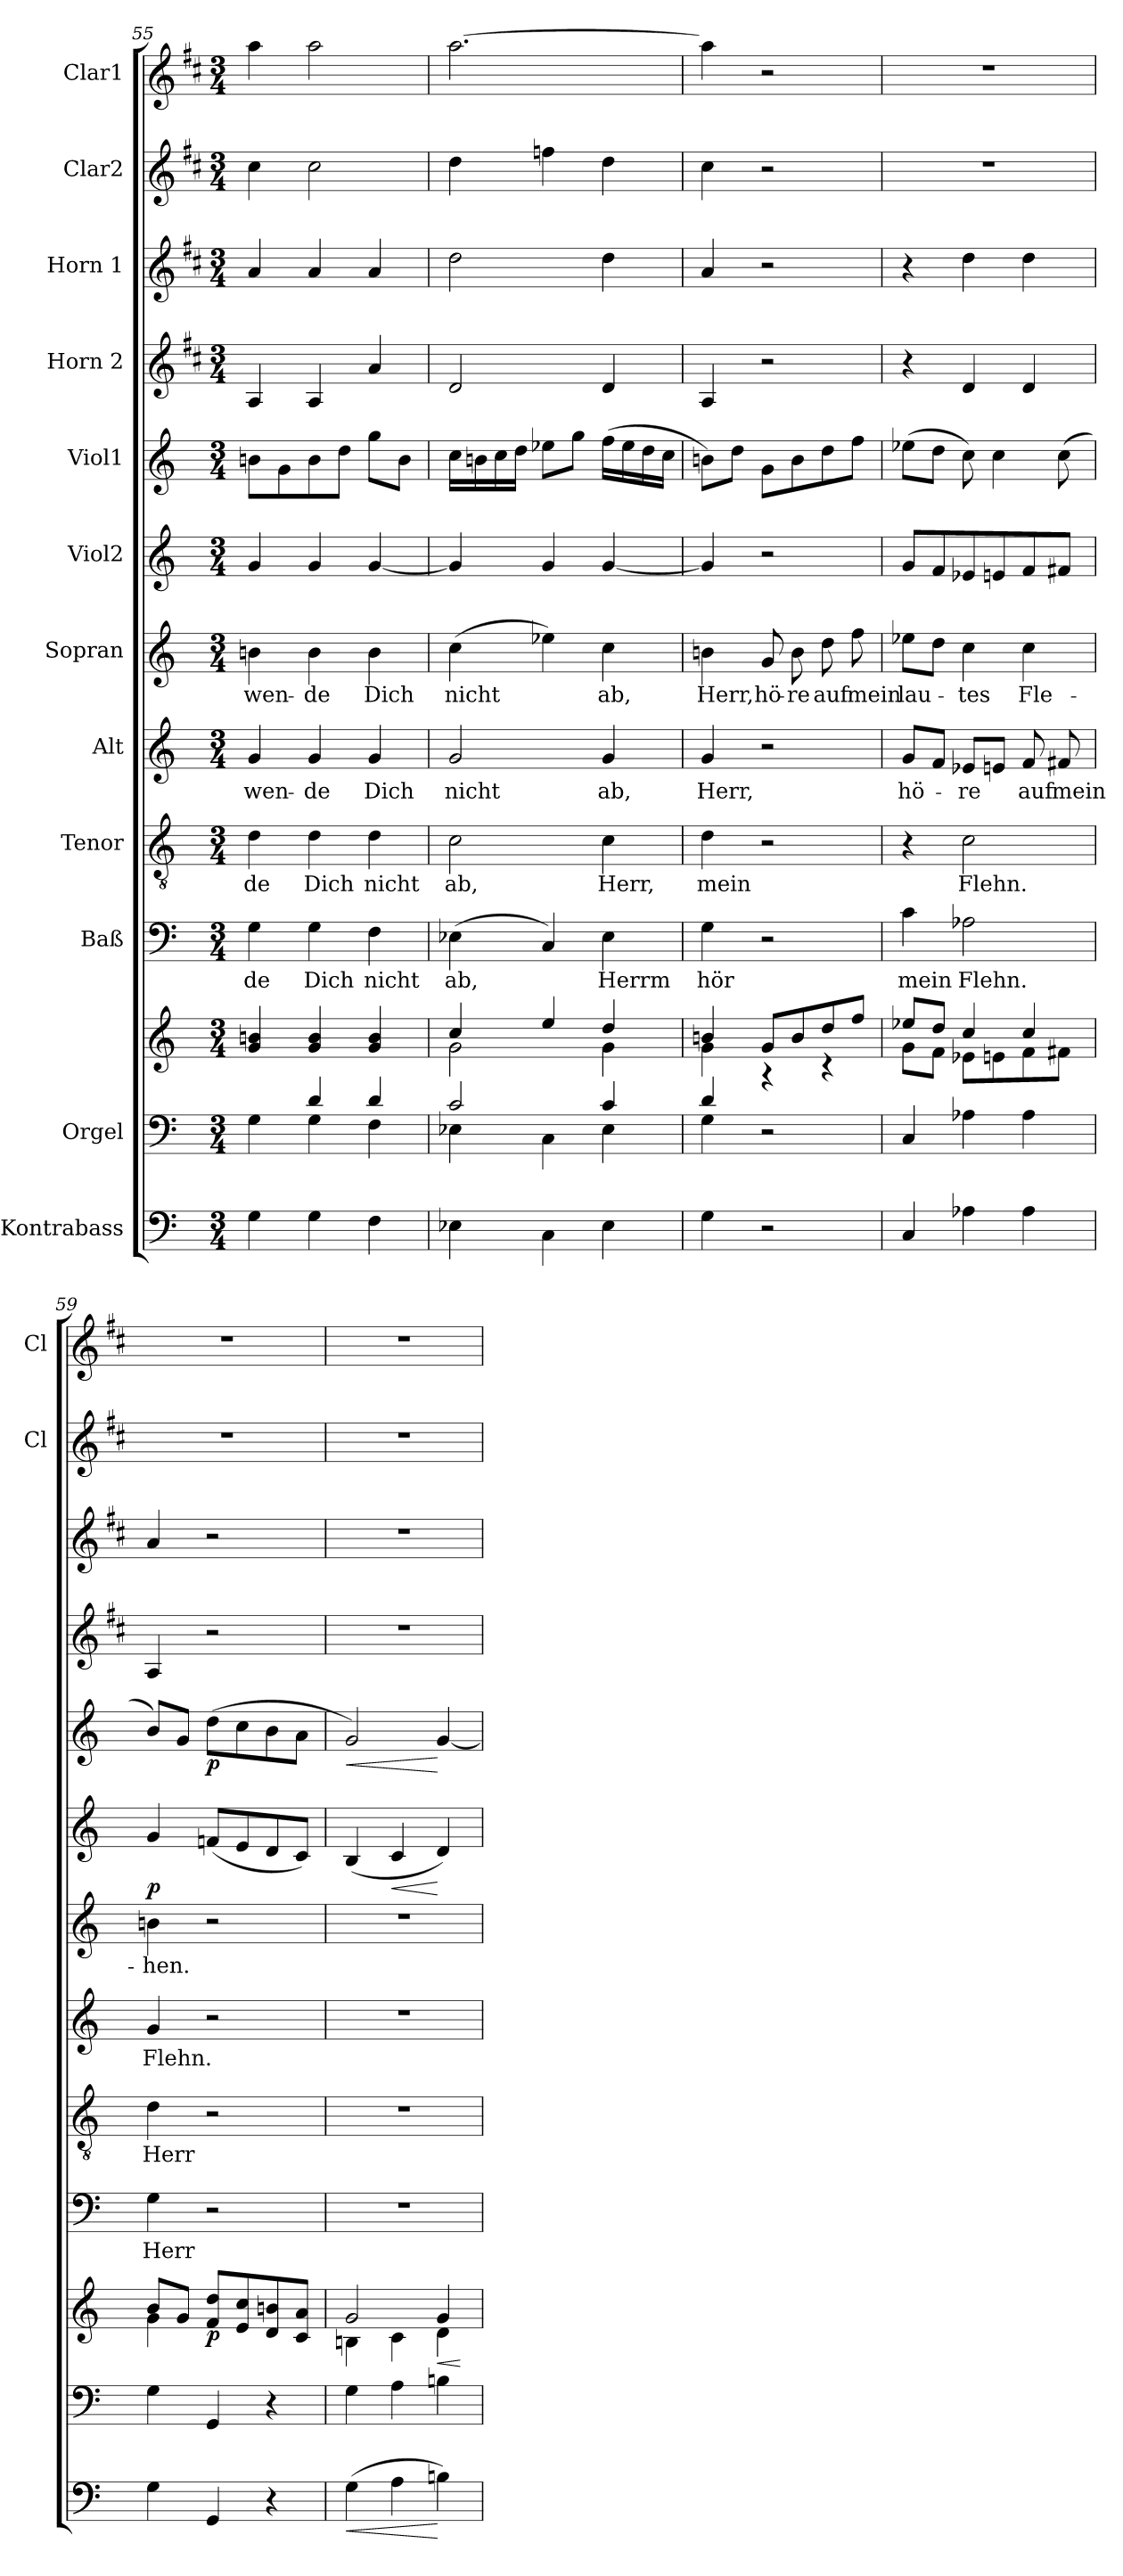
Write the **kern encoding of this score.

**kern	**dynam	**kern	**kern	**dynam	**kern	**text	**kern	**text	**kern	**text	**kern	**text	**kern	**dynam	**kern	**dynam	**kern	**kern	**kern	**kern
*part12	*part12	*part11	*part11	*part11	*part10	*part10	*part9	*part9	*part8	*part8	*part7	*part7	*part6	*part6	*part5	*part5	*part4	*part3	*part2	*part1
*staff13	*staff13	*staff12	*staff11	*staff11/12	*staff10	*staff10	*staff9	*staff9	*staff8	*staff8	*staff7	*staff7	*staff6	*staff6	*staff5	*staff5	*staff4	*staff3	*staff2	*staff1
*I"Kontrabass	*	*I"Orgel	*	*	*I"Baß	*	*I"Tenor	*	*I"Alt	*	*I"Sopran	*	*I"Viol2	*	*I"Viol1	*	*I"Horn 2	*I"Horn 1	*I"Clar2	*I"Clar1
*	*	*	*	*	*	*	*	*	*	*	*	*	*	*	*	*	*	*	*I'Cl	*I'Cl
*clefF4	*	*clefF4	*clefG2	*	*clefF4	*	*clefGv2	*	*clefG2	*	*clefG2	*	*clefG2	*	*clefG2	*	*clefG2	*clefG2	*clefG2	*clefG2
*ITrd7c12	*	*	*	*	*	*	*	*	*	*	*	*	*	*	*	*	*ITrd1c2	*ITrd1c2	*ITrd1c2	*ITrd1c2
*k[]	*	*k[]	*k[]	*	*k[]	*	*k[]	*	*k[]	*	*k[]	*	*k[]	*	*k[]	*	*k[]	*k[]	*k[]	*k[]
*C:	*	*C:	*C:	*	*C:	*	*C:	*	*C:	*	*C:	*	*C:	*	*C:	*	*C:	*C:	*C:	*C:
*M3/4	*	*M3/4	*M3/4	*	*M3/4	*	*M3/4	*	*M3/4	*	*M3/4	*	*M3/4	*	*M3/4	*	*M3/4	*M3/4	*M3/4	*M3/4
=55	=55	=55	=55	=55	=55	=55	=55	=55	=55	=55	=55	=55	=55	=55	=55	=55	=55	=55	=55	=55
*	*	*^	*	*	*	*	*	*	*	*	*	*	*	*	*	*	*	*	*	*
!	!	!	!	!	!	!	!LO:LY:b	!	!LO:LY:b	!	!LO:LY:b	!	!LO:LY:b	!	!	!	!	!	!	!	!
4GG\	.	4G\	4ryy	4g/ 4bn/	.	4G\	-de	4d\	-de	4g/	wen-	4bn\	wen-	4g/	.	8bn\L	.	4G/	4g/	4b\	4gg\
.	.	.	.	.	.	.	.	.	.	.	.	.	.	.	.	8g\	.	.	.	.	.
!	!	!	!	!	!	!	!LO:LY:b	!	!LO:LY:b	!	!LO:LY:b	!	!LO:LY:b	!	!	!	!	!	!	!	!
4GG\	.	4G\	4d/	4g/ 4b/	.	4G\	Dich	4d\	Dich	4g/	-de	4b\	-de	4g/	.	8b\	.	4G/	4g/	2b\	2gg\
.	.	.	.	.	.	.	.	.	.	.	.	.	.	.	.	8dd\J	.	.	.	.	.
!	!	!	!	!	!	!	!LO:LY:b	!	!LO:LY:b	!	!LO:LY:b	!	!LO:LY:b	!	!	!	!	!	!	!	!
4FF\	.	4F\	4d/	4g/ 4b/	.	4F\	nicht	4d\	nicht	4g/	Dich	4b\	Dich	[4g/	.	8gg\L	.	4g/	4g/	.	.
.	.	.	.	.	.	.	.	.	.	.	.	.	.	.	.	8b\J	.	.	.	.	.
=56	=56	=56	=56	=56	=56	=56	=56	=56	=56	=56	=56	=56	=56	=56	=56	=56	=56	=56	=56	=56	=56
*	*	*	*	*^	*	*	*	*	*	*	*	*	*	*	*	*	*	*	*	*	*
!	!	!	!	!	!	!	!	!LO:LY:b	!	!LO:LY:b	!	!LO:LY:b	!	!LO:LY:b	!	!	!	!	!	!	!	!
4EE-X\	.	4E-X\	2c/	4cc/	2g\	.	(>4E-X\	ab,	2c\	ab,	2g/	nicht	(>4cc\	nicht	4g/]	.	16cc\LL	.	2c/	2cc\	4cc\	[2.gg\
.	.	.	.	.	.	.	.	.	.	.	.	.	.	.	.	.	16bn\	.	.	.	.	.
.	.	.	.	.	.	.	.	.	.	.	.	.	.	.	.	.	16cc\	.	.	.	.	.
.	.	.	.	.	.	.	.	.	.	.	.	.	.	.	.	.	16dd\JJ	.	.	.	.	.
4CC\	.	4C\	.	4ee/	.	.	4C/)	.	.	.	.	.	4ee-X\)	.	4g/	.	8ee-X\L	.	.	.	4ee-X\	.
.	.	.	.	.	.	.	.	.	.	.	.	.	.	.	.	.	8gg\J	.	.	.	.	.
!	!	!	!	!	!	!	!	!LO:LY:b	!	!LO:LY:b	!	!LO:LY:b	!	!LO:LY:b	!	!	!	!	!	!	!	!
4EE-\	.	4E-\	4c/	4dd/	4g\	.	4E-\	Herrm	4c\	Herr,	4g/	ab,	4cc\	ab,	[4g/	.	(>16ff\LL	.	4c/	4cc\	4cc\	.
.	.	.	.	.	.	.	.	.	.	.	.	.	.	.	.	.	16ee-\	.	.	.	.	.
.	.	.	.	.	.	.	.	.	.	.	.	.	.	.	.	.	16dd\	.	.	.	.	.
.	.	.	.	.	.	.	.	.	.	.	.	.	.	.	.	.	16cc\JJ	.	.	.	.	.
!!LO:PB:g=z
=57	=57	=57	=57	=57	=57	=57	=57	=57	=57	=57	=57	=57	=57	=57	=57	=57	=57	=57	=57	=57	=57	=57
!	!	!	!	!	!	!	!	!LO:LY:b	!	!LO:LY:b	!	!LO:LY:b	!	!LO:LY:b	!	!	!	!	!	!	!	!
4GG\	.	4G\	4d/	4bn/	4g\	.	4G\	hör	4d\	mein	4g/	Herr,	4bn\	Herr,	4g/]	.	8bn\L)	.	4G/	4g/	4b\	4gg\]
.	.	.	.	.	.	.	.	.	.	.	.	.	.	.	.	.	8dd\J	.	.	.	.	.
!	!	!	!	!	!	!	!	!	!	!	!	!	!	!LO:LY:b	!	!	!	!	!	!	!	!
2r	.	2r	2ryy	8g/L	4rA	.	2r	.	2r	.	2r	.	8g/	hö-	2r	.	8g\L	.	2r	2r	2r	2r
!	!	!	!	!	!	!	!	!	!	!	!	!	!	!LO:LY:b	!	!	!	!	!	!	!	!
.	.	.	.	8b/	.	.	.	.	.	.	.	.	8b\	-re	.	.	8b\	.	.	.	.	.
!	!	!	!	!	!	!	!	!	!	!	!	!	!	!LO:LY:b	!	!	!	!	!	!	!	!
.	.	.	.	8dd/	4rB	.	.	.	.	.	.	.	8dd\	auf	.	.	8dd\	.	.	.	.	.
!	!	!	!	!	!	!	!	!	!	!	!	!	!	!LO:LY:b	!	!	!	!	!	!	!	!
.	.	.	.	8ff/J	.	.	.	.	.	.	.	.	8ff\	mein	.	.	8ff\J	.	.	.	.	.
*	*	*v	*v	*	*	*	*	*	*	*	*	*	*	*	*	*	*	*	*	*	*	*
=58	=58	=58	=58	=58	=58	=58	=58	=58	=58	=58	=58	=58	=58	=58	=58	=58	=58	=58	=58	=58	=58
!	!	!	!	!	!	!	!LO:LY:b	!	!	!	!LO:LY:b	!	!LO:LY:b	!	!	!	!	!	!	!	!
4CC/	.	4C/	8ee-X/L	8g\L	.	4c\	mein	4r	.	8g/L	hö-	8ee-X\L	lau-	8g/L	.	(>8ee-X\L	.	4r	4r	2.r	2.r
.	.	.	8dd/J	8f\J	.	.	.	.	.	8f/J	.	8dd\J	.	8f/	.	8dd\J	.	.	.	.	.
!	!	!	!	!	!	!	!LO:LY:b	!	!LO:LY:b	!	!LO:LY:b	!	!LO:LY:b	!	!	!	!	!	!	!	!
4AA-X\	.	4A-X\	4cc/	8e-X\L	.	2A-X\	Flehn.	2c\	Flehn.	8e-X/L	-re	4cc\	-tes	8e-X/	.	8cc\)	.	4c/	4cc\	.	.
.	.	.	.	8en\	.	.	.	.	.	8en/J	.	.	.	8en/	.	4cc\	.	.	.	.	.
!	!	!	!	!	!	!	!	!	!	!	!LO:LY:b	!	!LO:LY:b	!	!	!	!	!	!	!	!
4AA-\	.	4A-\	4cc/	8f\	.	.	.	.	.	8f/	auf	4cc\	Fle-	8f/	.	.	.	4c/	4cc\	.	.
!	!	!	!	!	!	!	!	!	!	!	!LO:LY:b	!	!	!	!	!	!	!	!	!	!
.	.	.	.	8f#X\J	.	.	.	.	.	8f#X/	mein	.	.	8f#X/J	.	(>8cc\	.	.	.	.	.
=59	=59	=59	=59	=59	=59	=59	=59	=59	=59	=59	=59	=59	=59	=59	=59	=59	=59	=59	=59	=59	=59
!	!	!	!	!	!	!	!LO:LY:b	!	!LO:LY:b	!	!LO:LY:b	!	!LO:LY:b	!	!LO:DY:b	!	!	!	!	!	!
4GG\	.	4G\	8b/L	4g\	.	4G\	Herr	4d\	Herr	4g/	Flehn.	4bn\	-hen.	4g/	p	8b/L)	.	4G/	4g/	2.r	2.r
.	.	.	8g/J	.	.	.	.	.	.	.	.	.	.	.	.	8g/J	.	.	.	.	.
!	!	!	!	!	!LO:DY:b	!	!	!	!	!	!	!	!	!	!	!	!LO:DY:b	!	!	!	!
4GGG/	.	4GG/	8f/ 8dd/L	2ryy	p	2r	.	2r	.	2r	.	2r	.	(<8fn/L	.	(>8dd\L	p	2r	2r	.	.
.	.	.	8e/ 8cc/	.	.	.	.	.	.	.	.	.	.	8e/	.	8cc\	.	.	.	.	.
4r	.	4r	8d/ 8bn/	.	.	.	.	.	.	.	.	.	.	8d/	.	8b\	.	.	.	.	.
.	.	.	8c/ 8a/J	.	.	.	.	.	.	.	.	.	.	8c/J)	.	8a\J	.	.	.	.	.
=60	=60	=60	=60	=60	=60	=60	=60	=60	=60	=60	=60	=60	=60	=60	=60	=60	=60	=60	=60	=60	=60
!	!LO:HP:b	!	!	!	!	!	!	!	!	!	!	!	!	!	!	!	!LO:HP:b	!	!	!	!
(>4GG\	<	4G\	2g/	4Bn\	.	2.r	.	2.r	.	2.r	.	2.r	.	(<4B/	.	2g/)	<	2.r	2.r	2.r	2.r
!	!	!	!	!	!	!	!	!	!	!	!	!	!	!	!LO:HP:b	!	!	!	!	!	!
4AA\	.	4A\	.	4c\	.	.	.	.	.	.	.	.	.	4c/	<	.	.	.	.	.	.
!	!	!	!	!	!LO:HP:b	!	!	!	!	!	!	!	!	!	!	!	!	!	!	!	!
4BBn\)	[	4Bn\	4g/	4d\	<	.	.	.	.	.	.	.	.	4d/)	[	[4g/	[	.	.	.	.
*	*	*	*v	*v	*	*	*	*	*	*	*	*	*	*	*	*	*	*	*	*	*
.	.	.	.	[	.	.	.	.	.	.	.	.	.	.	.	.	.	.	.	.
=	=	=	=	=	=	=	=	=	=	=	=	=	=	=	=	=	=	=	=	=
*-	*-	*-	*-	*-	*-	*-	*-	*-	*-	*-	*-	*-	*-	*-	*-	*-	*-	*-	*-	*-
